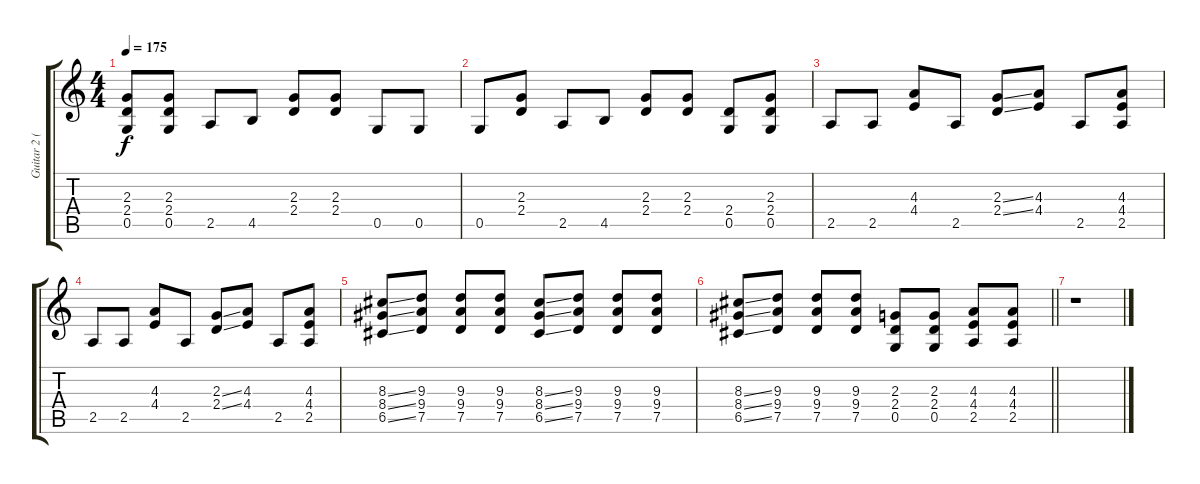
\track ("Guitar 2 (Rhythm)" "Guitar 2 (") {instrument distortionguitar}
\staff {score tabs}
\tuning (D4 A3 F3 C3 G2 D2) {hide}
\ts (4 4)
\tempo 175
\clef g2
\ks c
(2.3 2.4 0.5).8{dy f} (2.3 2.4 0.5).8 2.5.8 4.5.8 (2.3 2.4).8 (2.3 2.4).8 0.5.8 0.5.8 |
0.5.8 (2.3 2.4).8 2.5.8 4.5.8 (2.3 2.4).8 (2.3 2.4).8 (2.4 0.5).8 (2.3 2.4 0.5).8 |
2.5.8 2.5.8 (4.3 4.4).8 2.5.8 (2.3{ss} 2.4{ss}).8 (4.3 4.4).8 2.5.8 (4.3 4.4 2.5).8 |
2.5.8 2.5.8 (4.3 4.4).8 2.5.8 (2.3{ss} 2.4{ss}).8 (4.3 4.4).8 2.5.8 (4.3 4.4 2.5).8 |
(8.3{ss} 8.4{ss} 6.5{ss}).8 (9.3 9.4 7.5).8 (9.3 9.4 7.5).8 (9.3 9.4 7.5).8 (8.3{ss} 8.4{ss} 6.5{ss}).8 (9.3 9.4 7.5).8 (9.3 9.4 7.5).8 (9.3 9.4 7.5).8 |
\barLineRight lightlight
(8.3{ss} 8.4{ss} 6.5{ss}).8 (9.3 9.4 7.5).8 (9.3 9.4 7.5).8 (9.3 9.4 7.5).8 (2.3 2.4 0.5).8 (2.3 2.4 0.5).8 (4.3 4.4 2.5).8 (4.3 4.4 2.5).8 |
r.1
